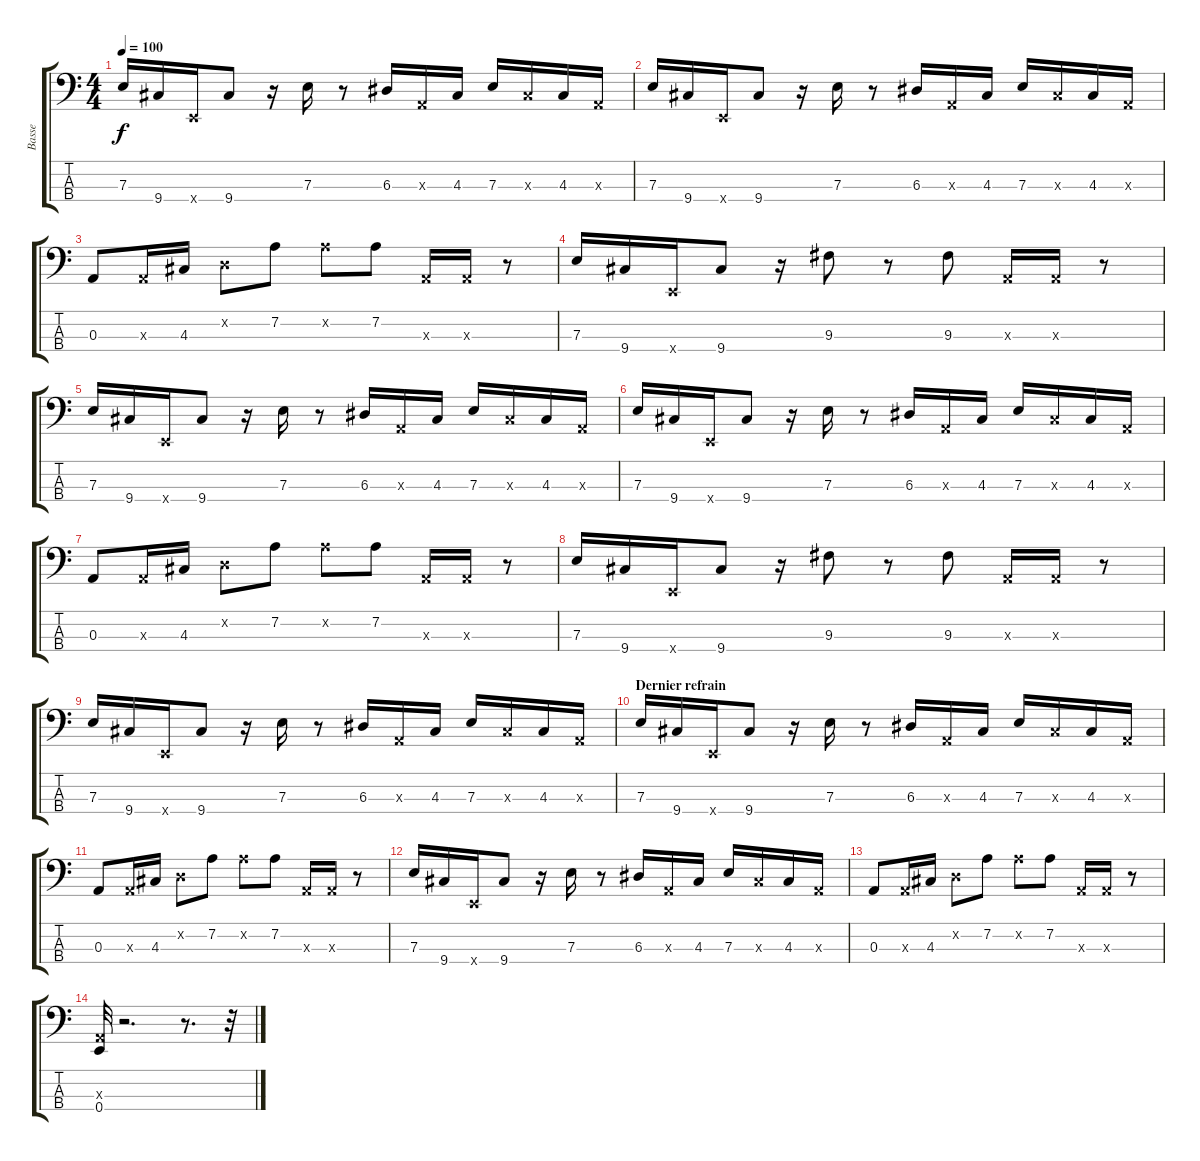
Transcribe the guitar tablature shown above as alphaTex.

\track ("Basse" "Basse") {instrument synthbass2}
\staff {score tabs}
\tuning (G2 D2 A1 E1) {hide}
\ts (4 4)
\tempo 100
\clef f4
\ks c
7.3.16{dy f} 9.4.16 0.4{x}.16 9.4.8 r.16 7.3.16 r.8 6.3.16 0.3{x}.16 4.3.16 7.3.16 4.3{x}.16 4.3.16 0.3{x}.16 |
7.3.16 9.4.16 0.4{x}.16 9.4.8 r.16 7.3.16 r.8 6.3.16 0.3{x}.16 4.3.16 7.3.16 4.3{x}.16 4.3.16 0.3{x}.16 |
0.3.8 0.3{x}.16 4.3.16 0.2{x}.8 7.2.8 7.2{x}.8 7.2.8 0.3{x}.16 0.3{x}.16 r.8 |
7.3.16 9.4.16 0.4{x}.16 9.4.8 r.16 9.3.8 r.8 9.3.8 0.3{x}.16 0.3{x}.16 r.8 |
7.3.16 9.4.16 0.4{x}.16 9.4.8 r.16 7.3.16 r.8 6.3.16 0.3{x}.16 4.3.16 7.3.16 4.3{x}.16 4.3.16 0.3{x}.16 |
7.3.16 9.4.16 0.4{x}.16 9.4.8 r.16 7.3.16 r.8 6.3.16 0.3{x}.16 4.3.16 7.3.16 4.3{x}.16 4.3.16 0.3{x}.16 |
0.3.8 0.3{x}.16 4.3.16 0.2{x}.8 7.2.8 7.2{x}.8 7.2.8 0.3{x}.16 0.3{x}.16 r.8 |
7.3.16 9.4.16 0.4{x}.16 9.4.8 r.16 9.3.8 r.8 9.3.8 0.3{x}.16 0.3{x}.16 r.8 |
7.3.16 9.4.16 0.4{x}.16 9.4.8 r.16 7.3.16 r.8 6.3.16 0.3{x}.16 4.3.16 7.3.16 4.3{x}.16 4.3.16 0.3{x}.16 |
\section ("" "Dernier refrain")
7.3.16 9.4.16 0.4{x}.16 9.4.8 r.16 7.3.16 r.8 6.3.16 0.3{x}.16 4.3.16 7.3.16 4.3{x}.16 4.3.16 0.3{x}.16 |
0.3.8 0.3{x}.16 4.3.16 0.2{x}.8 7.2.8 7.2{x}.8 7.2.8 0.3{x}.16 0.3{x}.16 r.8 |
7.3.16 9.4.16 0.4{x}.16 9.4.8 r.16 7.3.16 r.8 6.3.16 0.3{x}.16 4.3.16 7.3.16 4.3{x}.16 4.3.16 0.3{x}.16 |
0.3.8 0.3{x}.16 4.3.16 0.2{x}.8 7.2.8 7.2{x}.8 7.2.8 0.3{x}.16 0.3{x}.16 r.8 |
(0.3{x} 0.4).32 r.2{d} r.8{d} r.32
